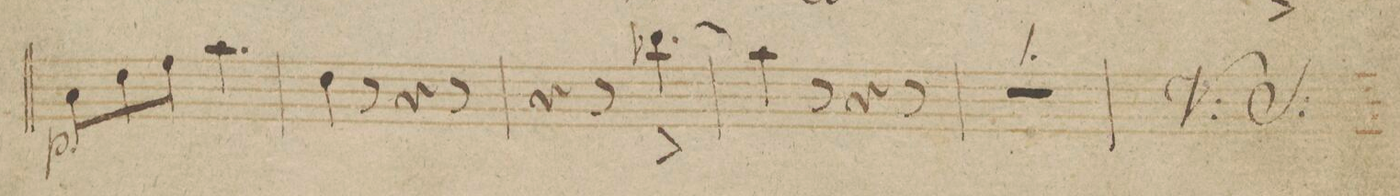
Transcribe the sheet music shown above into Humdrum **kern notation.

**kern	**dynam
*I"Fagotto Imo	*
*clefF4	*
*k[b-]	*
*M6/8	*
8C\L	p
8F\	.
8A\J	.
4.c\	.
=93	=93
4F\	.
8r	.
4r	.
8r	.
=94	=94
4r	.
8r	.
(4.d-X^<\	.
=95	=95
4c\)	.
8r	.
4r	.
8r	.
=96	=96
2.r	.
=97	=97
*-	*-
